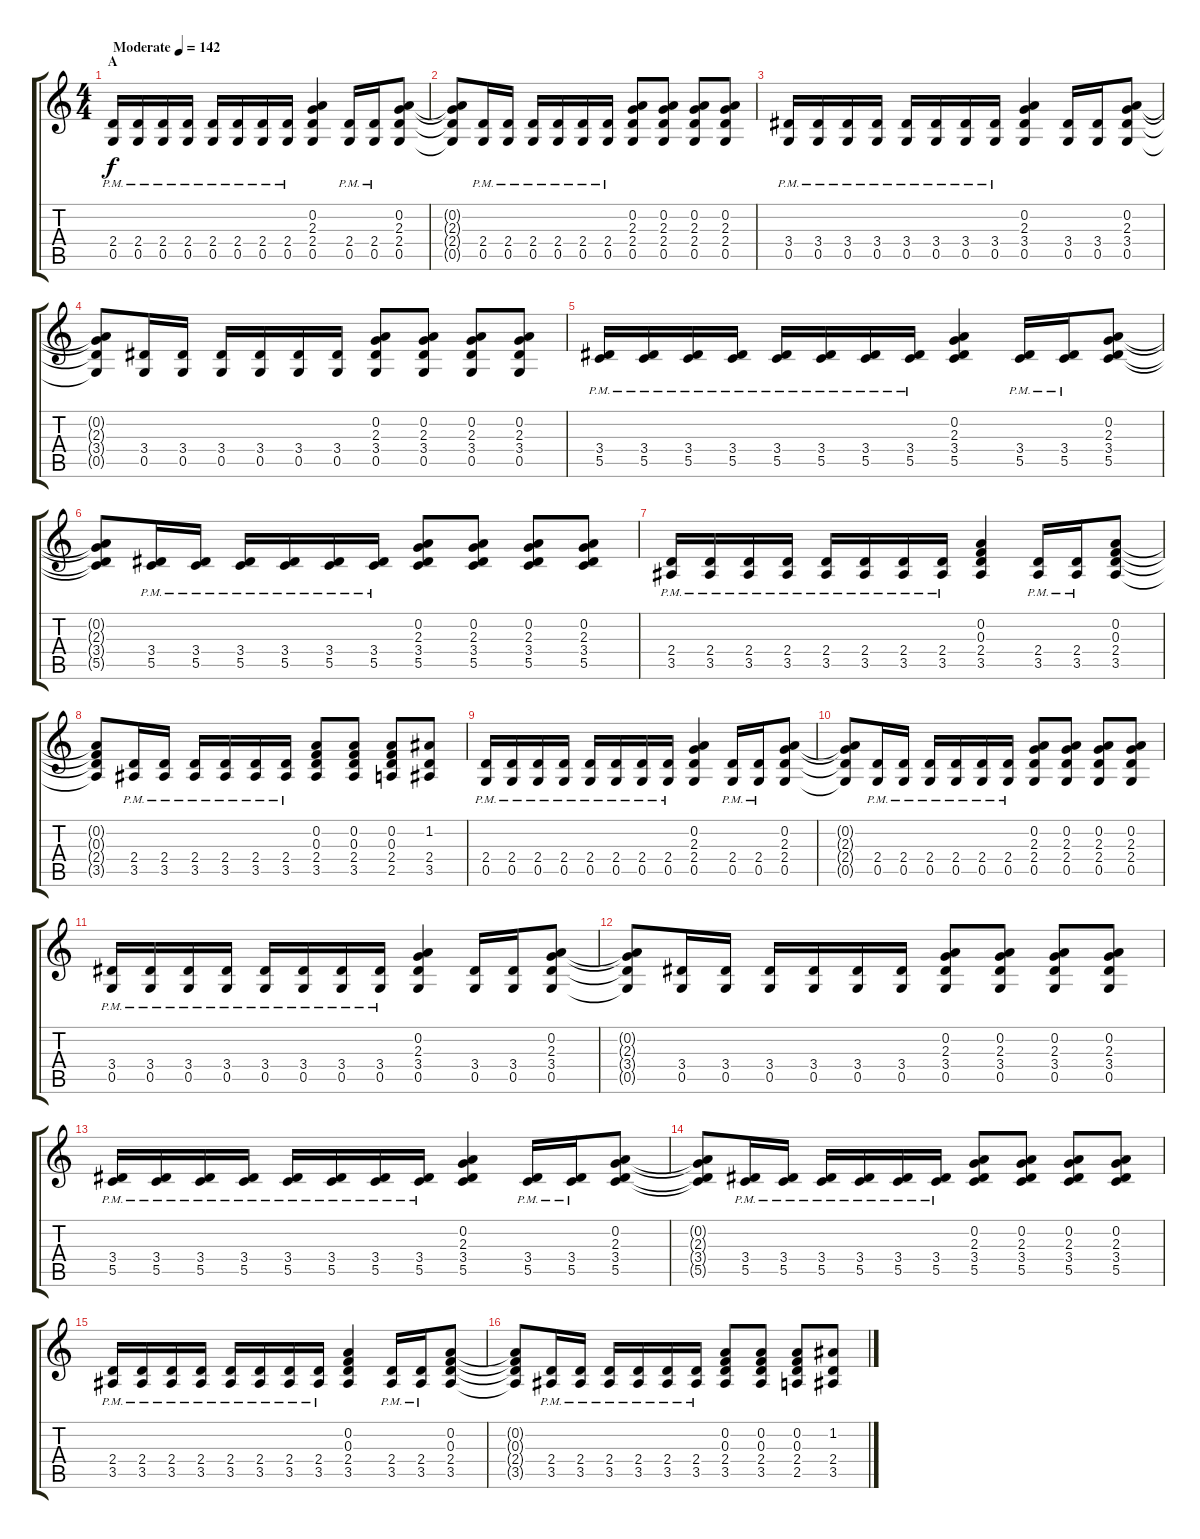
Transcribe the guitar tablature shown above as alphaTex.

\track "" {instrument overdrivenguitar}
\staff {score tabs}
\tuning (D4 A3 F3 C3 G2 C2) {hide}
\ts (4 4)
\section ("" "A")
\tempo (142 "Moderate")
\clef g2
\ks c
(2.4{pm} 0.5{pm}).16{dy f instrument overdrivenguitar} (2.4{pm} 0.5{pm}).16 (2.4{pm} 0.5{pm}).16 (2.4{pm} 0.5{pm}).16 (2.4{pm} 0.5{pm}).16 (2.4{pm} 0.5{pm}).16 (2.4{pm} 0.5{pm}).16 (2.4{pm} 0.5{pm}).16 (0.2 2.3 2.4 0.5).4 (2.4{pm} 0.5{pm}).16 (2.4{pm} 0.5{pm}).16 (0.2 2.3 2.4 0.5).8 |
(0.2{t} 2.3{t} 2.4{t} 0.5{t}).8 (2.4{pm} 0.5{pm}).16 (2.4{pm} 0.5{pm}).16 (2.4{pm} 0.5{pm}).16 (2.4{pm} 0.5{pm}).16 (2.4{pm} 0.5{pm}).16 (2.4{pm} 0.5{pm}).16 (0.2 2.3 2.4 0.5).8 (0.2 2.3 2.4 0.5).8 (0.2 2.3 2.4 0.5).8 (0.2 2.3 2.4 0.5).8 |
(3.4{pm} 0.5{pm}).16 (3.4{pm} 0.5{pm}).16 (3.4{pm} 0.5{pm}).16 (3.4{pm} 0.5{pm}).16 (3.4{pm} 0.5{pm}).16 (3.4{pm} 0.5{pm}).16 (3.4{pm} 0.5{pm}).16 (3.4{pm} 0.5{pm}).16 (0.2 2.3 3.4 0.5).4 (3.4 0.5).16 (3.4 0.5).16 (0.2 2.3 3.4 0.5).8 |
(0.2{t} 2.3{t} 3.4{t} 0.5{t}).8 (3.4 0.5).16 (3.4 0.5).16 (3.4 0.5).16 (3.4 0.5).16 (3.4 0.5).16 (3.4 0.5).16 (0.2 2.3 3.4 0.5).8 (0.2 2.3 3.4 0.5).8 (0.2 2.3 3.4 0.5).8 (0.2 2.3 3.4 0.5).8 |
(3.4{pm} 5.5{pm}).16 (3.4{pm} 5.5{pm}).16 (3.4{pm} 5.5{pm}).16 (3.4{pm} 5.5{pm}).16 (3.4{pm} 5.5{pm}).16 (3.4{pm} 5.5{pm}).16 (3.4{pm} 5.5{pm}).16 (3.4{pm} 5.5{pm}).16 (0.2 2.3 3.4 5.5).4 (3.4{pm} 5.5{pm}).16 (3.4{pm} 5.5{pm}).16 (0.2 2.3 3.4 5.5).8 |
(0.2{t} 2.3{t} 3.4{t} 5.5{t}).8 (3.4{pm} 5.5{pm}).16 (3.4{pm} 5.5{pm}).16 (3.4{pm} 5.5{pm}).16 (3.4{pm} 5.5{pm}).16 (3.4{pm} 5.5{pm}).16 (3.4{pm} 5.5{pm}).16 (0.2 2.3 3.4 5.5).8 (0.2 2.3 3.4 5.5).8 (0.2 2.3 3.4 5.5).8 (0.2 2.3 3.4 5.5).8 |
(2.4{pm} 3.5{pm}).16 (2.4{pm} 3.5{pm}).16 (2.4{pm} 3.5{pm}).16 (2.4{pm} 3.5{pm}).16 (2.4{pm} 3.5{pm}).16 (2.4{pm} 3.5{pm}).16 (2.4{pm} 3.5{pm}).16 (2.4{pm} 3.5{pm}).16 (0.2 0.3 2.4 3.5).4 (2.4{pm} 3.5{pm}).16 (2.4{pm} 3.5{pm}).16 (0.2 0.3 2.4 3.5).8 |
(0.2{t} 0.3{t} 2.4{t} 3.5{t}).8 (2.4{pm} 3.5{pm}).16 (2.4{pm} 3.5{pm}).16 (2.4{pm} 3.5{pm}).16 (2.4{pm} 3.5{pm}).16 (2.4{pm} 3.5{pm}).16 (2.4{pm} 3.5{pm}).16 (0.2 0.3 2.4 3.5).8 (0.2 0.3 2.4 3.5).8 (0.2 0.3 2.4 2.5).8 (1.2 2.4 3.5).8 |
(2.4{pm} 0.5{pm}).16 (2.4{pm} 0.5{pm}).16 (2.4{pm} 0.5{pm}).16 (2.4{pm} 0.5{pm}).16 (2.4{pm} 0.5{pm}).16 (2.4{pm} 0.5{pm}).16 (2.4{pm} 0.5{pm}).16 (2.4{pm} 0.5{pm}).16 (0.2 2.3 2.4 0.5).4 (2.4{pm} 0.5{pm}).16 (2.4{pm} 0.5{pm}).16 (0.2 2.3 2.4 0.5).8 |
(0.2{t} 2.3{t} 2.4{t} 0.5{t}).8 (2.4{pm} 0.5{pm}).16 (2.4{pm} 0.5{pm}).16 (2.4{pm} 0.5{pm}).16 (2.4{pm} 0.5{pm}).16 (2.4{pm} 0.5{pm}).16 (2.4{pm} 0.5{pm}).16 (0.2 2.3 2.4 0.5).8 (0.2 2.3 2.4 0.5).8 (0.2 2.3 2.4 0.5).8 (0.2 2.3 2.4 0.5).8 |
(3.4{pm} 0.5{pm}).16 (3.4{pm} 0.5{pm}).16 (3.4{pm} 0.5{pm}).16 (3.4{pm} 0.5{pm}).16 (3.4{pm} 0.5{pm}).16 (3.4{pm} 0.5{pm}).16 (3.4{pm} 0.5{pm}).16 (3.4{pm} 0.5{pm}).16 (0.2 2.3 3.4 0.5).4 (3.4 0.5).16 (3.4 0.5).16 (0.2 2.3 3.4 0.5).8 |
(0.2{t} 2.3{t} 3.4{t} 0.5{t}).8 (3.4 0.5).16 (3.4 0.5).16 (3.4 0.5).16 (3.4 0.5).16 (3.4 0.5).16 (3.4 0.5).16 (0.2 2.3 3.4 0.5).8 (0.2 2.3 3.4 0.5).8 (0.2 2.3 3.4 0.5).8 (0.2 2.3 3.4 0.5).8 |
(3.4{pm} 5.5{pm}).16 (3.4{pm} 5.5{pm}).16 (3.4{pm} 5.5{pm}).16 (3.4{pm} 5.5{pm}).16 (3.4{pm} 5.5{pm}).16 (3.4{pm} 5.5{pm}).16 (3.4{pm} 5.5{pm}).16 (3.4{pm} 5.5{pm}).16 (0.2 2.3 3.4 5.5).4 (3.4{pm} 5.5{pm}).16 (3.4{pm} 5.5{pm}).16 (0.2 2.3 3.4 5.5).8 |
(0.2{t} 2.3{t} 3.4{t} 5.5{t}).8 (3.4{pm} 5.5{pm}).16 (3.4{pm} 5.5{pm}).16 (3.4{pm} 5.5{pm}).16 (3.4{pm} 5.5{pm}).16 (3.4{pm} 5.5{pm}).16 (3.4{pm} 5.5{pm}).16 (0.2 2.3 3.4 5.5).8 (0.2 2.3 3.4 5.5).8 (0.2 2.3 3.4 5.5).8 (0.2 2.3 3.4 5.5).8 |
(2.4{pm} 3.5{pm}).16 (2.4{pm} 3.5{pm}).16 (2.4{pm} 3.5{pm}).16 (2.4{pm} 3.5{pm}).16 (2.4{pm} 3.5{pm}).16 (2.4{pm} 3.5{pm}).16 (2.4{pm} 3.5{pm}).16 (2.4{pm} 3.5{pm}).16 (0.2 0.3 2.4 3.5).4 (2.4{pm} 3.5{pm}).16 (2.4{pm} 3.5{pm}).16 (0.2 0.3 2.4 3.5).8 |
(0.2{t} 0.3{t} 2.4{t} 3.5{t}).8 (2.4{pm} 3.5{pm}).16 (2.4{pm} 3.5{pm}).16 (2.4{pm} 3.5{pm}).16 (2.4{pm} 3.5{pm}).16 (2.4{pm} 3.5{pm}).16 (2.4{pm} 3.5{pm}).16 (0.2 0.3 2.4 3.5).8 (0.2 0.3 2.4 3.5).8 (0.2 0.3 2.4 2.5).8 (1.2 2.4 3.5).8
